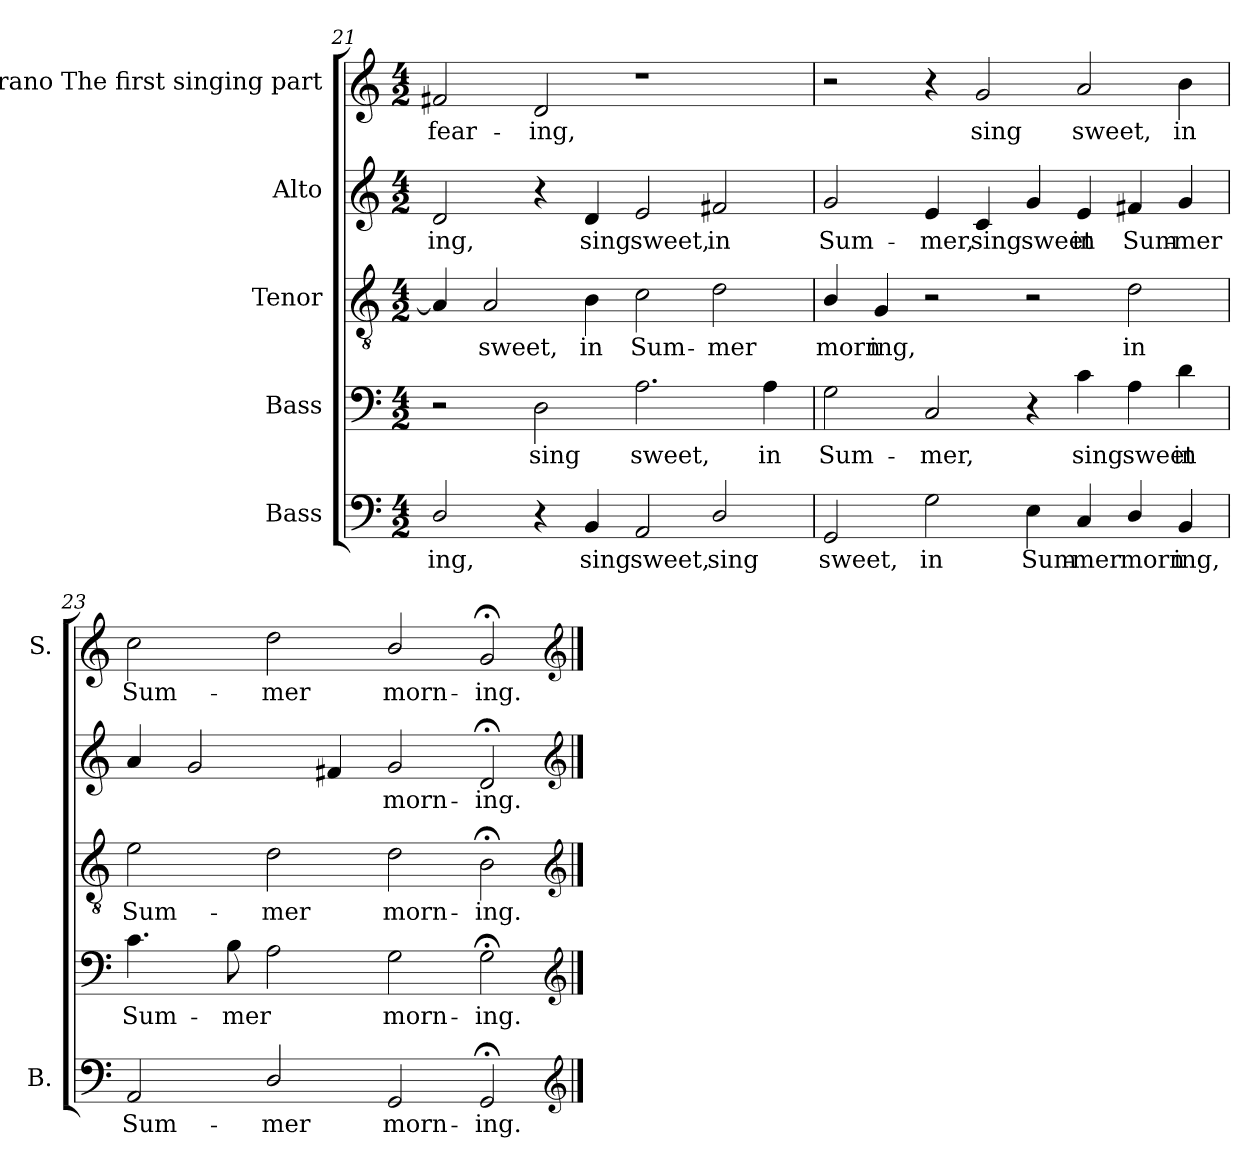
**kern	**text	**kern	**text	**kern	**text	**kern	**text	**kern	**text
*part5	*part5	*part4	*part4	*part3	*part3	*part2	*part2	*part1	*part1
*staff5	*staff5	*staff4	*staff4	*staff3	*staff3	*staff2	*staff2	*staff1	*staff1
*I"Bass	*	*I"Bass	*	*I"Tenor	*	*I"Alto	*	*I"Soprano The first singing part	*
*I'B.	*	*	*	*	*	*	*	*I'S.	*
!!LO:LB:g=z
*clefF4	*	*clefF4	*	*clefGv2	*	*clefG2	*	*clefG2	*
*	*	*ITrd7c12	*	*ITrd7c12	*	*ITrd7c12	*	*	*
*k[]	*	*k[]	*	*k[]	*	*k[]	*	*k[]	*
*C:	*	*C:	*	*C:	*	*C:	*	*C:	*
*M4/2	*	*M4/2	*	*M4/2	*	*M4/2	*	*M4/2	*
=21	=21	=21	=21	=21	=21	=21	=21	=21	=21
!	!LO:LY:b:color=#000000	!	!	!	!	!	!	!	!
!	!	!	!	!	!	!	!LO:LY:b:color=#000000	!	!
!	!	!	!	!	!	!	!	!	!LO:LY:b:color=#000000
2Di/	-ing,	2r	.	4AAi/]	.	2Di/	-ing,	2f#Xi/	fear-
!	!	!	!	!	!LO:LY:b:color=#000000	!	!	!	!
.	.	.	.	2AAi/	sweet,	.	.	.	.
!	!	!	!LO:LY:b:color=#000000	!	!	!	!	!	!
!	!	!	!	!	!	!	!	!	!LO:LY:b:color=#000000
4r	.	2DDi\	sing	.	.	4r	.	2di/	-ing,
!	!LO:LY:b:color=#000000	!	!	!	!	!	!	!	!
!	!	!	!	!	!LO:LY:b:color=#000000	!	!	!	!
!	!	!	!	!	!	!	!LO:LY:b:color=#000000	!	!
4BBi/	sing	.	.	4BBi\	in	4Di/	sing	.	.
!	!LO:LY:b:color=#000000	!	!	!	!	!	!	!	!
!	!	!	!LO:LY:b:color=#000000	!	!	!	!	!	!
!	!	!	!	!	!LO:LY:b:color=#000000	!	!	!	!
!	!	!	!	!	!	!	!LO:LY:b:color=#000000	!	!
2AAi/	sweet,	2.AAi\	sweet,	2Ci\	Sum-	2Ei/	sweet,	1r	.
!	!LO:LY:b:color=#000000	!	!	!	!	!	!	!	!
!	!	!	!	!	!LO:LY:b:color=#000000	!	!	!	!
!	!	!	!	!	!	!	!LO:LY:b:color=#000000	!	!
2Di/	sing	.	.	2Di\	-mer	2F#Xi/	in	.	.
!	!	!	!LO:LY:b:color=#000000	!	!	!	!	!	!
.	.	4AAi\	in	.	.	.	.	.	.
=22	=22	=22	=22	=22	=22	=22	=22	=22	=22
!	!LO:LY:b:color=#000000	!	!	!	!	!	!	!	!
!	!	!	!LO:LY:b:color=#000000	!	!	!	!	!	!
!	!	!	!	!	!LO:LY:b:color=#000000	!	!	!	!
!	!	!	!	!	!	!	!LO:LY:b:color=#000000	!	!
2GGi/	sweet,	2GGi\	Sum-	4BBi/	morn-	2Gi/	Sum-	2r	.
!	!	!	!	!	!LO:LY:b:color=#000000	!	!	!	!
.	.	.	.	4GGi/	-ing,	.	.	.	.
!	!LO:LY:b:color=#000000	!	!	!	!	!	!	!	!
!	!	!	!LO:LY:b:color=#000000	!	!	!	!	!	!
!	!	!	!	!	!	!	!LO:LY:b:color=#000000	!	!
2Gi\	in	2CCi/	-mer,	2r	.	4Ei/	-mer,	4r	.
!	!	!	!	!	!	!	!LO:LY:b:color=#000000	!	!
!	!	!	!	!	!	!	!	!	!LO:LY:b:color=#000000
.	.	.	.	.	.	4Ci/	sing	2gi/	sing
!	!LO:LY:b:color=#000000	!	!	!	!	!	!	!	!
!	!	!	!	!	!	!	!LO:LY:b:color=#000000	!	!
4Ei\	Sum-	4r	.	2r	.	4Gi/	sweet	.	.
!	!LO:LY:b:color=#000000	!	!	!	!	!	!	!	!
!	!	!	!LO:LY:b:color=#000000	!	!	!	!	!	!
!	!	!	!	!	!	!	!LO:LY:b:color=#000000	!	!
!	!	!	!	!	!	!	!	!	!LO:LY:b:color=#000000
4Ci/	-mer	4Ci\	sing	.	.	4Ei/	in	2ai/	sweet,
!	!LO:LY:b:color=#000000	!	!	!	!	!	!	!	!
!	!	!	!LO:LY:b:color=#000000	!	!	!	!	!	!
!	!	!	!	!	!LO:LY:b:color=#000000	!	!	!	!
!	!	!	!	!	!	!	!LO:LY:b:color=#000000	!	!
4Di/	morn-	4AAi\	sweet	2Di\	in	4F#Xi/	Sum-	.	.
!	!LO:LY:b:color=#000000	!	!	!	!	!	!	!	!
!	!	!	!LO:LY:b:color=#000000	!	!	!	!	!	!
!	!	!	!	!	!	!	!LO:LY:b:color=#000000	!	!
!	!	!	!	!	!	!	!	!	!LO:LY:b:color=#000000
4BBi/	-ing,	4Di\	in	.	.	4Gi/	-mer	4bi\	in
=23	=23	=23	=23	=23	=23	=23	=23	=23	=23
!	!LO:LY:b:color=#000000	!	!	!	!	!	!	!	!
!	!	!	!LO:LY:b:color=#000000	!	!	!	!	!	!
!	!	!	!	!	!LO:LY:b:color=#000000	!	!	!	!
!	!	!	!	!	!	!	!	!	!LO:LY:b:color=#000000
2AAi/	Sum-	4.Ci\	Sum-	2Ei\	Sum-	4Ai/	.	2cci\	Sum-
.	.	.	.	.	.	2Gi/	.	.	.
!	!	!	!LO:LY:b:color=#000000	!	!	!	!	!	!
.	.	8BBi\	-mer	.	.	.	.	.	.
!	!LO:LY:b:color=#000000	!	!	!	!	!	!	!	!
!	!	!	!	!	!LO:LY:b:color=#000000	!	!	!	!
!	!	!	!	!	!	!	!	!	!LO:LY:b:color=#000000
2Di/	-mer	2AAi\	.	2Di\	-mer	.	.	2ddi\	-mer
.	.	.	.	.	.	4F#Xi/	.	.	.
!	!LO:LY:b:color=#000000	!	!	!	!	!	!	!	!
!	!	!	!LO:LY:b:color=#000000	!	!	!	!	!	!
!	!	!	!	!	!LO:LY:b:color=#000000	!	!	!	!
!	!	!	!	!	!	!	!LO:LY:b:color=#000000	!	!
!	!	!	!	!	!	!	!	!	!LO:LY:b:color=#000000
2GGi/	morn-	2GGi\	morn-	2Di\	morn-	2Gi/	morn-	2bi/	morn-
!	!LO:LY:b:color=#000000	!	!	!	!	!	!	!	!
!	!	!	!LO:LY:b:color=#000000	!	!	!	!	!	!
!	!	!	!	!	!LO:LY:b:color=#000000	!	!	!	!
!	!	!	!	!	!	!	!LO:LY:b:color=#000000	!	!
!	!	!	!	!	!	!	!	!	!LO:LY:b:color=#000000
2GG;i/	-ing.	2GG;i\	-ing.	2BB;i\	-ing.	2D;i/	-ing.	2g;i/	-ing.
*clefG2	*	*clefG2	*	*clefG2	*	*clefG2	*	*clefG2	*
==	==	==	==	==	==	==	==	==	==
*-	*-	*-	*-	*-	*-	*-	*-	*-	*-
